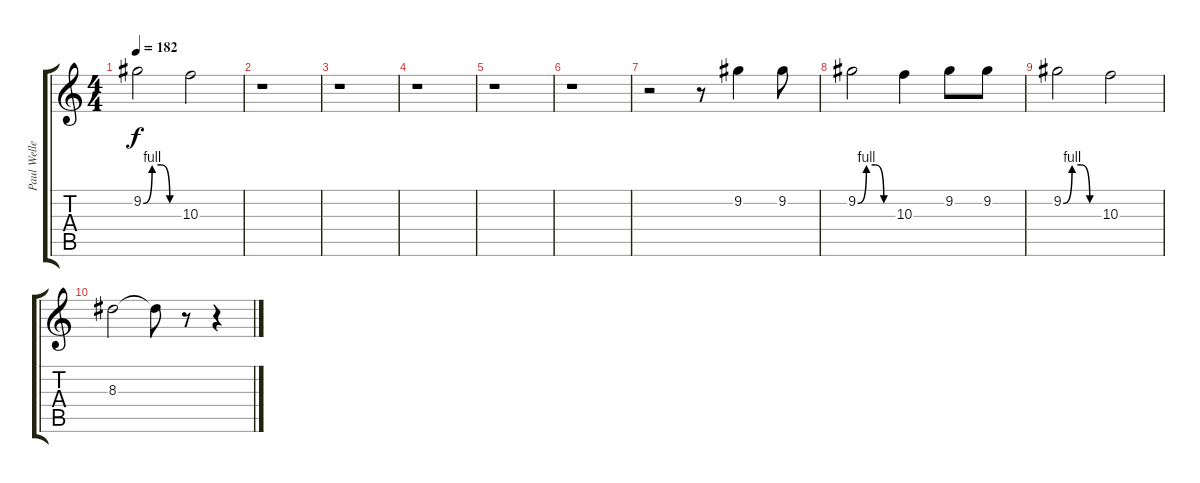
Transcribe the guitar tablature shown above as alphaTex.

\track ("Paul Weller" "Paul Welle") {instrument distortionguitar}
\staff {score tabs}
\tuning (E4 B3 G3 D3 A2 E2) {hide}
\ts (4 4)
\tempo 182
\clef g2
\ks c
9.2{be (custom 0 0 15 4 30 4 45 0 60 0)}.2{dy f} 10.3.2 |
r.1 |
r.1 |
r.1 |
r.1 |
r.1 |
r.2 r.8 9.2.4 9.2.8 |
9.2{be (custom 0 0 15 4 30 4 45 0 60 0)}.2 10.3.4 9.2.8 9.2.8 |
9.2{be (custom 0 0 15 4 30 4 45 0 60 0)}.2 10.3.2 |
8.3.2 8.3{t}.8 r.8 r.4
